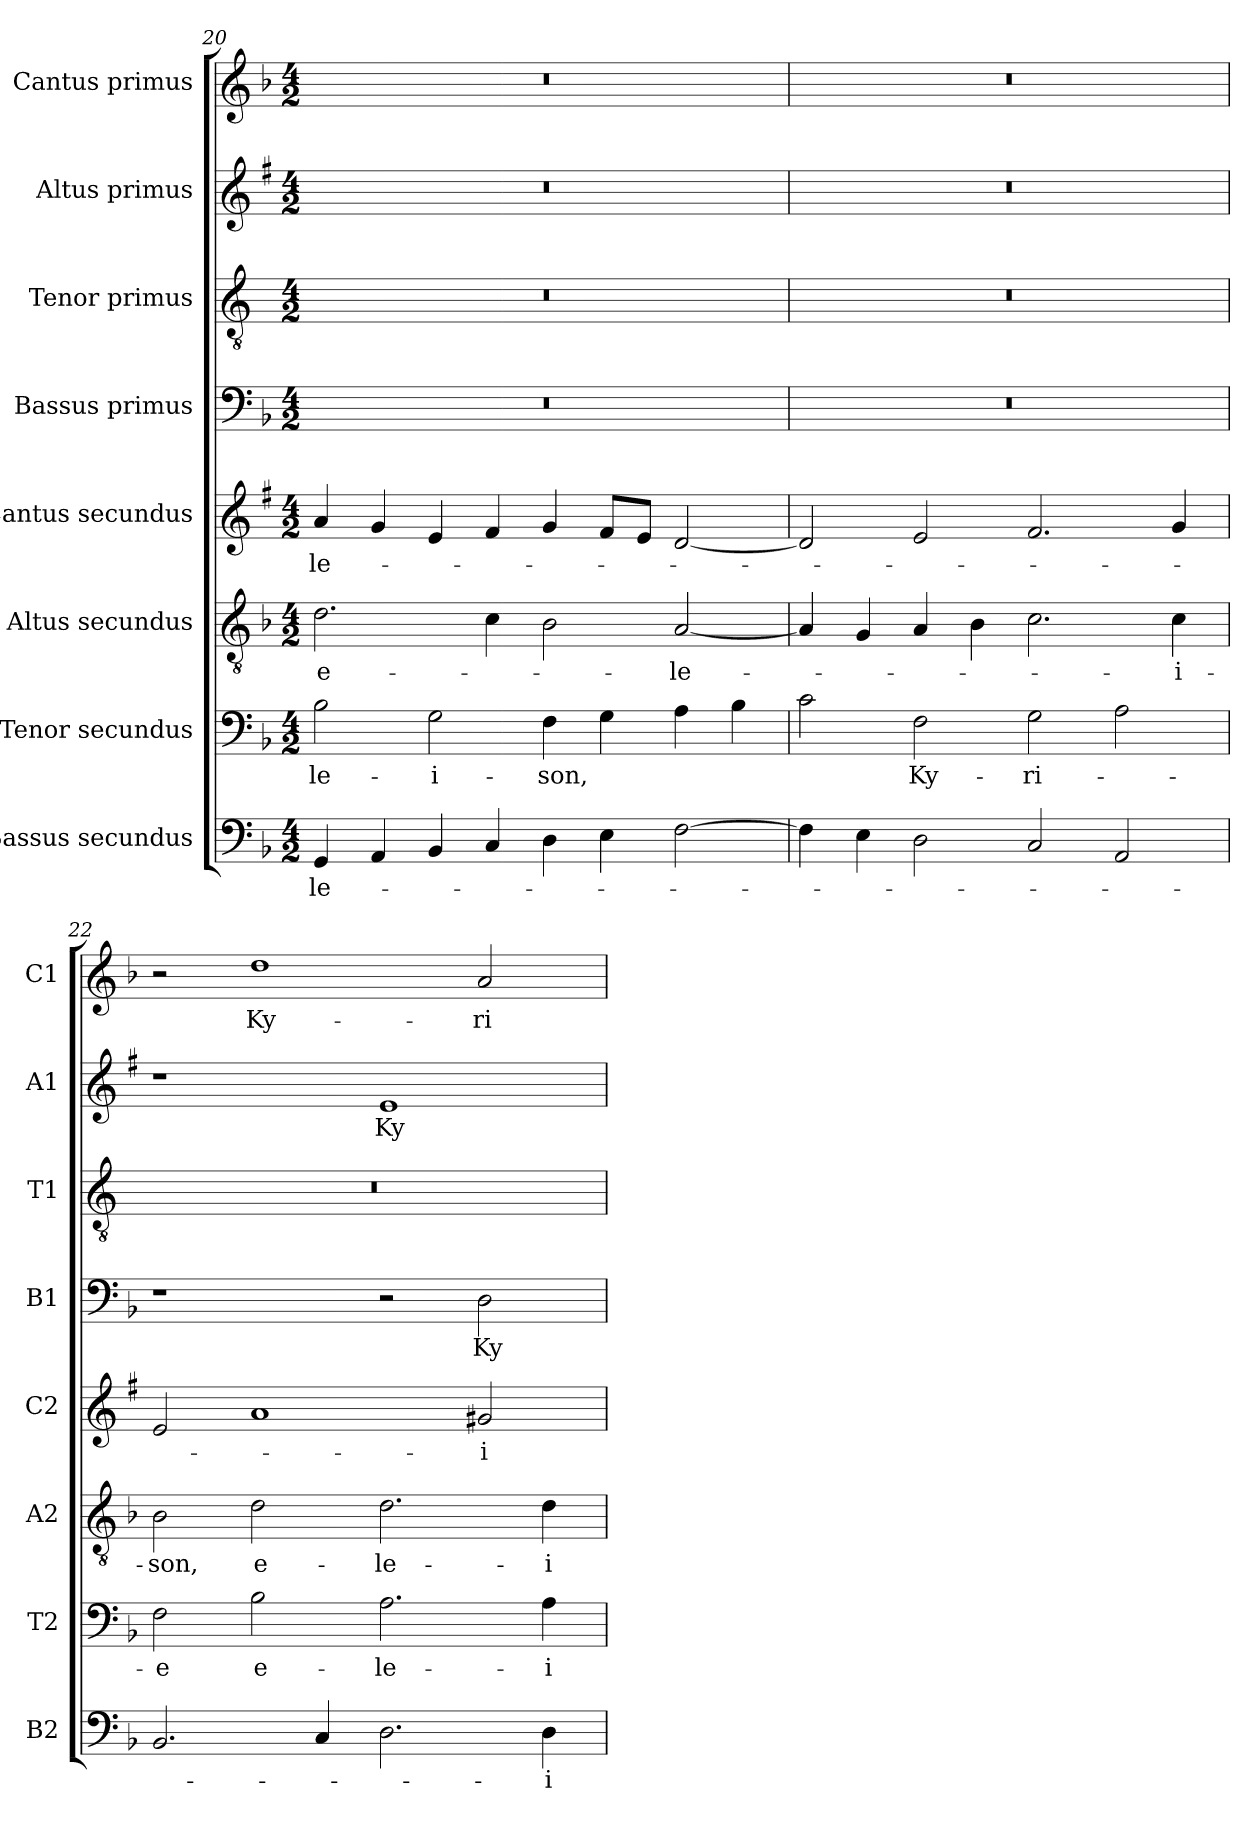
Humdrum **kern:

**kern	**text	**kern	**text	**kern	**text	**kern	**text	**kern	**text	**kern	**kern	**text	**kern	**text
*part8	*part8	*part7	*part7	*part6	*part6	*part5	*part5	*part4	*part4	*part3	*part2	*part2	*part1	*part1
*staff8	*staff8	*staff7	*staff7	*staff6	*staff6	*staff5	*staff5	*staff4	*staff4	*staff3	*staff2	*staff2	*staff1	*staff1
*I"Bassus secundus	*	*I"Tenor secundus	*	*I"Altus secundus	*	*I"Cantus secundus	*	*I"Bassus primus	*	*I"Tenor primus	*I"Altus primus	*	*I"Cantus primus	*
*I'B2	*	*I'T2	*	*I'A2	*	*I'C2	*	*I'B1	*	*I'T1	*I'A1	*	*I'C1	*
!!LO:PB:g=z
*clefF4	*	*clefF4	*	*clefGv2	*	*clefG2	*	*clefF4	*	*clefGv2	*clefG2	*	*clefG2	*
*	*	*	*	*	*	*ITrd1c2	*	*	*	*ITrd4c7	*ITrd1c2	*	*	*
*k[b-]	*	*k[b-]	*	*k[b-]	*	*k[b-]	*	*k[b-]	*	*k[b-]	*k[b-]	*	*k[b-]	*
*F:	*	*F:	*	*F:	*	*F:	*	*F:	*	*F:	*F:	*	*F:	*
*M4/2	*	*M4/2	*	*M4/2	*	*M4/2	*	*M4/2	*	*M4/2	*M4/2	*	*M4/2	*
=20	=20	=20	=20	=20	=20	=20	=20	=20	=20	=20	=20	=20	=20	=20
!	!LO:LY:b	!	!LO:LY:b	!	!LO:LY:b	!	!LO:LY:b	!	!	!	!	!	!	!
4GG/	-le-	2B-\	-le-	2.d\	e-	4g/	-le-	0r	.	0r	0r	.	0r	.
4AA/	.	.	.	.	.	4f/	.	.	.	.	.	.	.	.
!	!	!	!LO:LY:b	!	!	!	!	!	!	!	!	!	!	!
4BB-/	.	2G\	-i-	.	.	4d/	.	.	.	.	.	.	.	.
4C/	.	.	.	4c\	.	4e/	.	.	.	.	.	.	.	.
!	!	!	!LO:LY:b	!	!	!	!	!	!	!	!	!	!	!
4D\	.	4F\	-son,	2B-\	.	4f/	.	.	.	.	.	.	.	.
4E\	.	4G\	.	.	.	8e/L	.	.	.	.	.	.	.	.
.	.	.	.	.	.	8d/J	.	.	.	.	.	.	.	.
!	!	!	!	!	!LO:LY:b	!	!	!	!	!	!	!	!	!
[2F\	.	4A\	.	[2A/	-le-	[2c/	.	.	.	.	.	.	.	.
.	.	4B-\	.	.	.	.	.	.	.	.	.	.	.	.
=21	=21	=21	=21	=21	=21	=21	=21	=21	=21	=21	=21	=21	=21	=21
4F\]	.	2c\	.	4A/]	.	2c/]	.	0r	.	0r	0r	.	0r	.
4E\	.	.	.	4G/	.	.	.	.	.	.	.	.	.	.
!	!	!	!LO:LY:b	!	!	!	!	!	!	!	!	!	!	!
2D\	.	2F\	Ky-	4A/	.	2d/	.	.	.	.	.	.	.	.
.	.	.	.	4B-\	.	.	.	.	.	.	.	.	.	.
!	!	!	!LO:LY:b	!	!	!	!	!	!	!	!	!	!	!
2C/	.	2G\	-ri-	2.c\	.	2.e/	.	.	.	.	.	.	.	.
2AA/	.	2A\	.	.	.	.	.	.	.	.	.	.	.	.
!	!	!	!	!	!LO:LY:b	!	!	!	!	!	!	!	!	!
.	.	.	.	4c\	-i-	4f/	.	.	.	.	.	.	.	.
=22	=22	=22	=22	=22	=22	=22	=22	=22	=22	=22	=22	=22	=22	=22
!	!	!	!LO:LY:b	!	!LO:LY:b	!	!	!	!	!	!	!	!	!
2.BB-/	.	2F\	-e	2B-\	-son,	2d/	.	1r	.	0r	1r	.	2r	.
!	!	!	!LO:LY:b	!	!LO:LY:b	!	!	!	!	!	!	!	!	!LO:LY:b
.	.	2B-\	e-	2d\	e-	1g	.	.	.	.	.	.	1dd	Ky-
4C/	.	.	.	.	.	.	.	.	.	.	.	.	.	.
!	!	!	!LO:LY:b	!	!LO:LY:b	!	!	!	!	!	!	!LO:LY:b	!	!
2.D\	.	2.A\	-le-	2.d\	-le-	.	.	2r	.	.	1d	Ky-	.	.
!	!	!	!	!	!	!	!LO:LY:b	!	!LO:LY:b	!	!	!	!	!LO:LY:b
.	.	.	.	.	.	2f#X/	-i-	2D\	Ky-	.	.	.	2a/	-ri-
!	!LO:LY:b	!	!LO:LY:b	!	!LO:LY:b	!	!	!	!	!	!	!	!	!
4D\	-i-	4A\	-i-	4d\	-i-	.	.	.	.	.	.	.	.	.
=	=	=	=	=	=	=	=	=	=	=	=	=	=	=
*-	*-	*-	*-	*-	*-	*-	*-	*-	*-	*-	*-	*-	*-	*-
